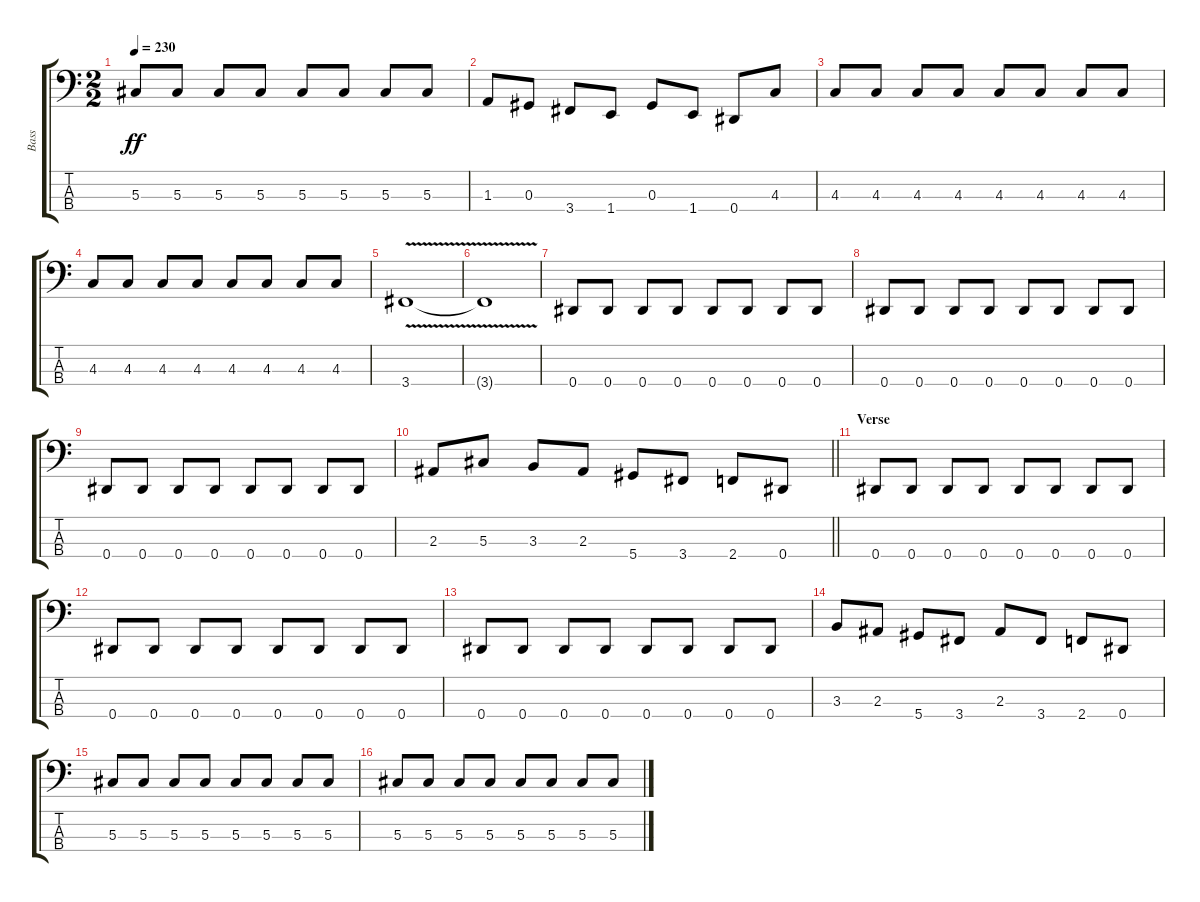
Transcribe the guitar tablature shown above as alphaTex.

\track ("Bass" "Bass") {instrument electricbasspick}
\staff {score tabs}
\tuning (Gb2 Db2 Ab1 Eb1) {hide}
\ts (2 2)
\tempo 230
\clef f4
\ks c
5.3.8{dy ff} 5.3.8 5.3.8 5.3.8 5.3.8 5.3.8 5.3.8 5.3.8 |
1.3.8 0.3.8 3.4.8 1.4.8 0.3.8 1.4.8 0.4.8 4.3.8 |
4.3.8 4.3.8 4.3.8 4.3.8 4.3.8 4.3.8 4.3.8 4.3.8 |
4.3.8 4.3.8 4.3.8 4.3.8 4.3.8 4.3.8 4.3.8 4.3.8 |
3.4{v}.1 |
3.4{t}.1 |
0.4.8 0.4.8 0.4.8 0.4.8 0.4.8 0.4.8 0.4.8 0.4.8 |
0.4.8 0.4.8 0.4.8 0.4.8 0.4.8 0.4.8 0.4.8 0.4.8 |
0.4.8 0.4.8 0.4.8 0.4.8 0.4.8 0.4.8 0.4.8 0.4.8 |
\barLineRight lightlight
2.3.8 5.3.8 3.3.8 2.3.8 5.4.8 3.4.8 2.4.8 0.4.8 |
\section ("" "Verse")
0.4.8 0.4.8 0.4.8 0.4.8 0.4.8 0.4.8 0.4.8 0.4.8 |
0.4.8 0.4.8 0.4.8 0.4.8 0.4.8 0.4.8 0.4.8 0.4.8 |
0.4.8 0.4.8 0.4.8 0.4.8 0.4.8 0.4.8 0.4.8 0.4.8 |
3.3.8 2.3.8 5.4.8 3.4.8 2.3.8 3.4.8 2.4.8 0.4.8 |
5.3.8 5.3.8 5.3.8 5.3.8 5.3.8 5.3.8 5.3.8 5.3.8 |
5.3.8 5.3.8 5.3.8 5.3.8 5.3.8 5.3.8 5.3.8 5.3.8
